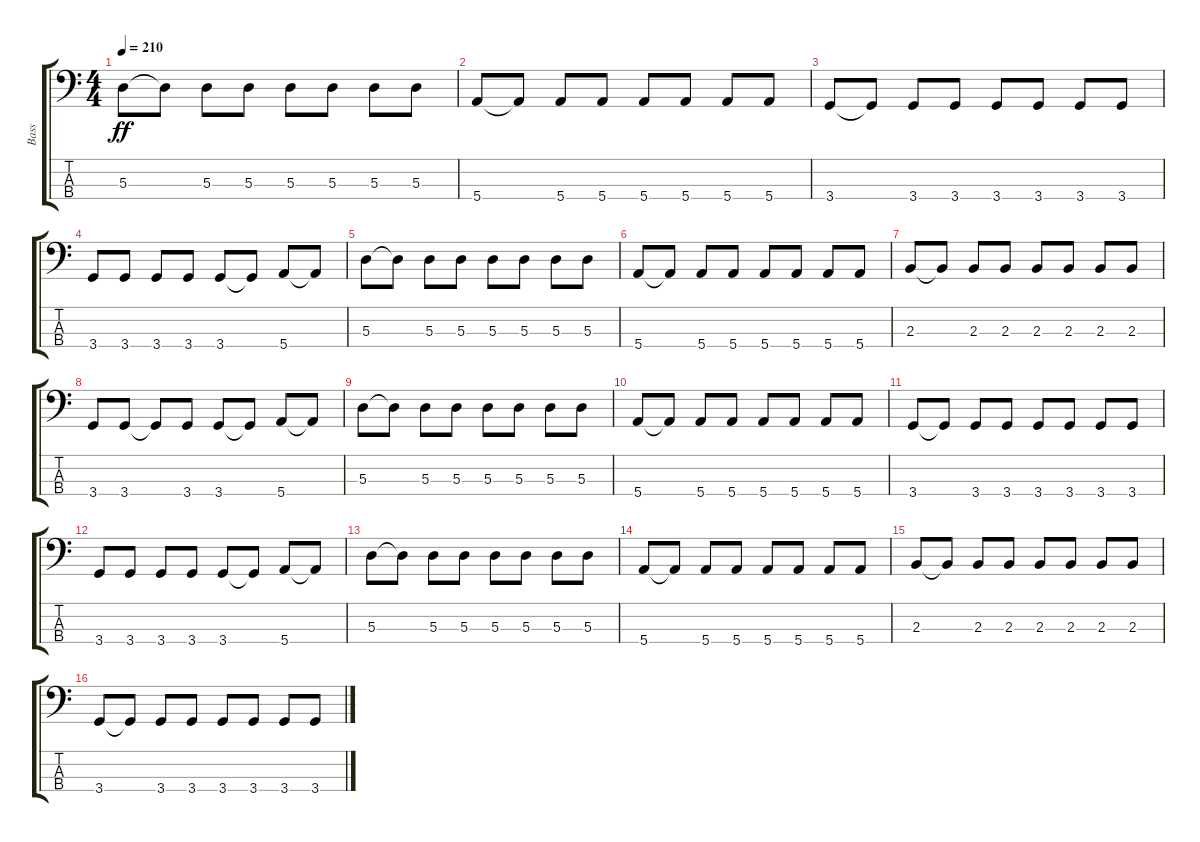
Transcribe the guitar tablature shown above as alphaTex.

\track ("Bass" "Bass") {instrument electricbasspick}
\staff {score tabs}
\tuning (G2 D2 A1 E1) {hide}
\ts (4 4)
\tempo 210
\clef f4
\ks c
5.3.8{dy ff} 5.3{t}.8 5.3.8 5.3.8 5.3.8 5.3.8 5.3.8 5.3.8 |
5.4.8 5.4{t}.8 5.4.8 5.4.8 5.4.8 5.4.8 5.4.8 5.4.8 |
3.4.8 3.4{t}.8 3.4.8 3.4.8 3.4.8 3.4.8 3.4.8 3.4.8 |
3.4.8 3.4.8 3.4.8 3.4.8 3.4.8 3.4{t}.8 5.4.8 5.4{t}.8 |
5.3.8 5.3{t}.8 5.3.8 5.3.8 5.3.8 5.3.8 5.3.8 5.3.8 |
5.4.8 5.4{t}.8 5.4.8 5.4.8 5.4.8 5.4.8 5.4.8 5.4.8 |
2.3.8 2.3{t}.8 2.3.8 2.3.8 2.3.8 2.3.8 2.3.8 2.3.8 |
3.4.8 3.4.8 3.4{t}.8 3.4.8 3.4.8 3.4{t}.8 5.4.8 5.4{t}.8 |
5.3.8 5.3{t}.8 5.3.8 5.3.8 5.3.8 5.3.8 5.3.8 5.3.8 |
5.4.8 5.4{t}.8 5.4.8 5.4.8 5.4.8 5.4.8 5.4.8 5.4.8 |
3.4.8 3.4{t}.8 3.4.8 3.4.8 3.4.8 3.4.8 3.4.8 3.4.8 |
3.4.8 3.4.8 3.4.8 3.4.8 3.4.8 3.4{t}.8 5.4.8 5.4{t}.8 |
5.3.8 5.3{t}.8 5.3.8 5.3.8 5.3.8 5.3.8 5.3.8 5.3.8 |
5.4.8 5.4{t}.8 5.4.8 5.4.8 5.4.8 5.4.8 5.4.8 5.4.8 |
2.3.8 2.3{t}.8 2.3.8 2.3.8 2.3.8 2.3.8 2.3.8 2.3.8 |
3.4.8 3.4{t}.8 3.4.8 3.4.8 3.4.8 3.4.8 3.4.8 3.4.8
